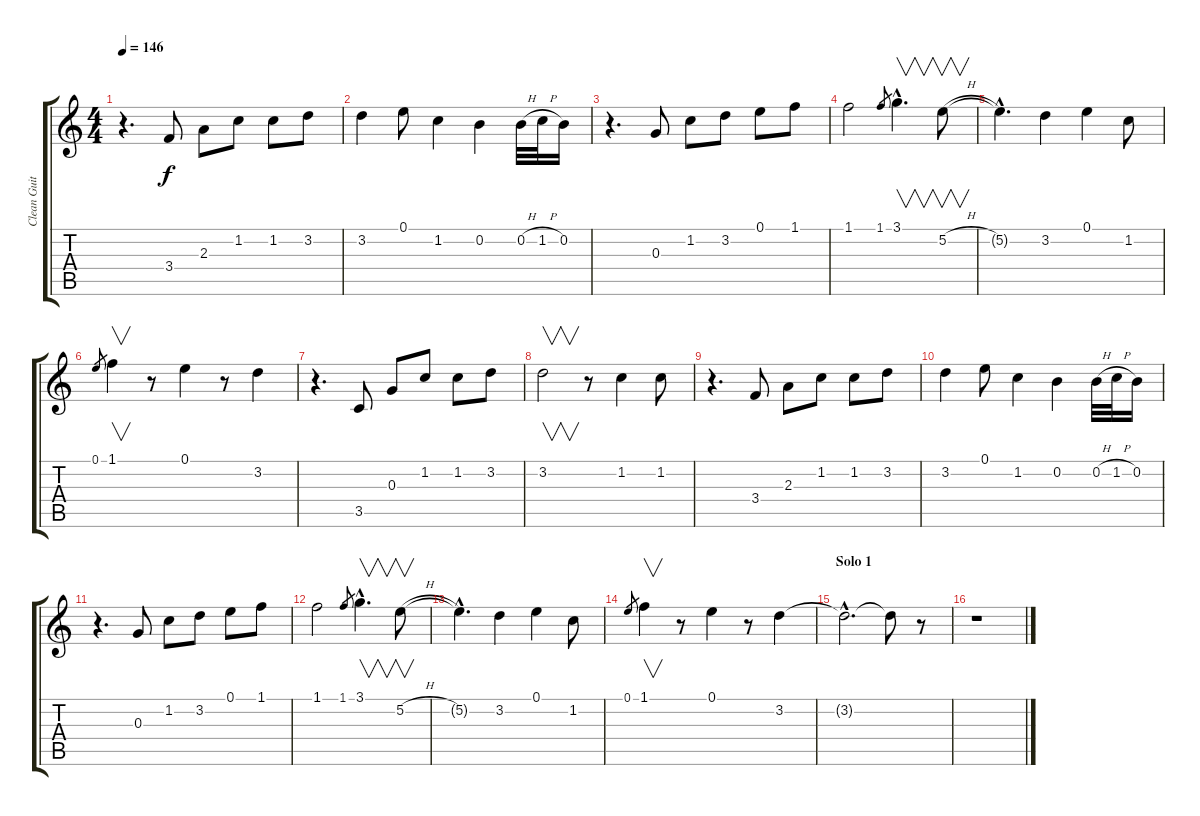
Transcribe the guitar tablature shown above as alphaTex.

\track ("Clean Guitar" "Clean Guit") {instrument acousticguitarsteel}
\staff {score tabs}
\tuning (E4 B3 G3 D3 A2 E2) {hide}
\ts (4 4)
\tempo 146
\clef g2
\ks c
r.4{d dy f} 3.4.8 2.3.8 1.2.8 1.2.8 3.2.8 |
3.2.4 0.1.8 1.2.4 0.2.4 0.2{h}.32 1.2{h}.32 0.2.16 |
r.4{d} 0.3.8 1.2.8 3.2.8 0.1.8 1.1.8 |
1.1.2 1.1.8{gr} 3.1{hac}.4{v d} 5.2{h}.8{v} |
5.2{hac t}.4{d} 3.2.4 0.1.4 1.2.8 |
0.1.8{gr} 1.1.4{v} r.8 0.1.4 r.8 3.2.4 |
r.4{d} 3.5.8 0.3.8 1.2.8 1.2.8 3.2.8 |
3.2.2{v} r.8 1.2.4 1.2.8 |
r.4{d} 3.4.8 2.3.8 1.2.8 1.2.8 3.2.8 |
3.2.4 0.1.8 1.2.4 0.2.4 0.2{h}.32 1.2{h}.32 0.2.16 |
r.4{d} 0.3.8 1.2.8 3.2.8 0.1.8 1.1.8 |
1.1.2 1.1.8{gr} 3.1{hac}.4{v d} 5.2{h}.8{v} |
5.2{hac t}.4{d} 3.2.4 0.1.4 1.2.8 |
0.1.8{gr} 1.1.4{v} r.8 0.1.4 r.8 3.2.4 |
\section ("" "Solo 1")
3.2{hac t}.2{d} 3.2{t}.8 r.8 |
r.1
